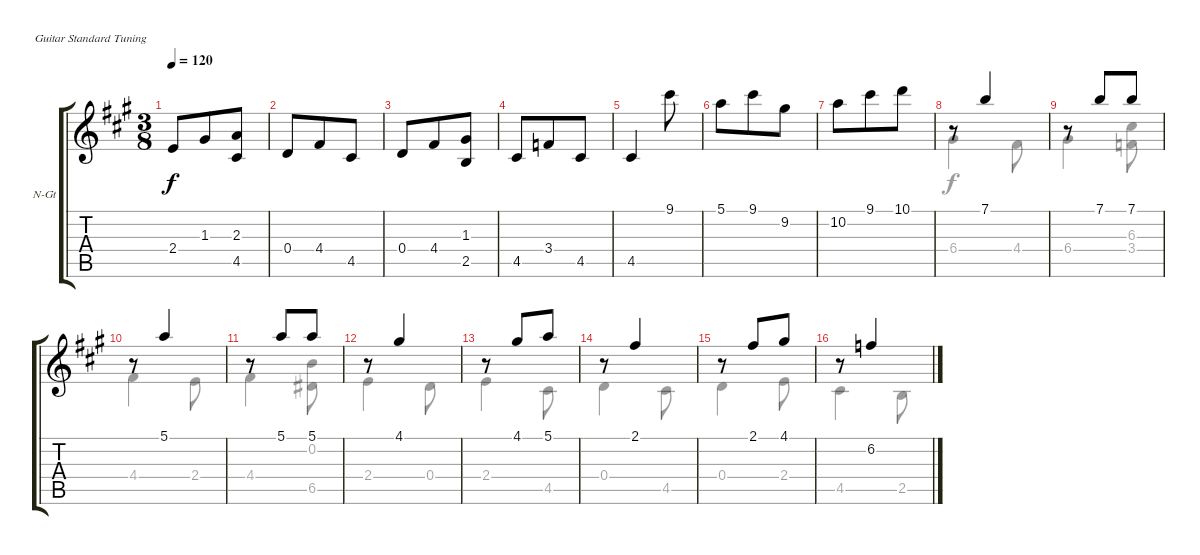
\bracketExtendMode groupsimilarinstruments
\firstSystemTrackNameOrientation horizontal
\otherSystemsTrackNameOrientation horizontal
\track ("Gigue" "N-Gt") {instrument acousticguitarnylon}
\staff {score tabs}
\tuning (E4 B3 G3 D3 A2 E2)
\voice
\ts (3 8)
\tempo 120
\clef g2
\ks a
2.4.8{dy f} 1.3.8 (2.3 4.5).8 |
0.4.8 4.4.8 4.5.8 |
0.4.8 4.4.8 (1.3 2.5).8 |
4.5.8 3.4.8 4.5.8 |
4.5.4 9.1.8 |
5.1.8 9.1.8 9.2.8 |
10.2.8 9.1.8 10.1.8 |
r.8 7.1.4 |
r.8 7.1.8 7.1.8 |
r.8 5.1.4 |
r.8 5.1.8 5.1.8 |
r.8 4.1.4 |
r.8 4.1.8 5.1.8 |
r.8 2.1.4 |
r.8 2.1.8 4.1.8 |
r.8 6.2.4
\voice
\clef g2
\ottava regular
\simile none
\ks a
|
|
|
|
|
|
|
6.4.4 4.4.8 |
6.4.4 (6.3 3.4).8 |
4.4.4 2.4.8 |
4.4.4 (0.2 6.5).8 |
2.4.4 0.4.8 |
2.4.4 4.5.8 |
0.4.4 4.5.8 |
0.4.4 2.4.8 |
4.5.4 2.5.8
